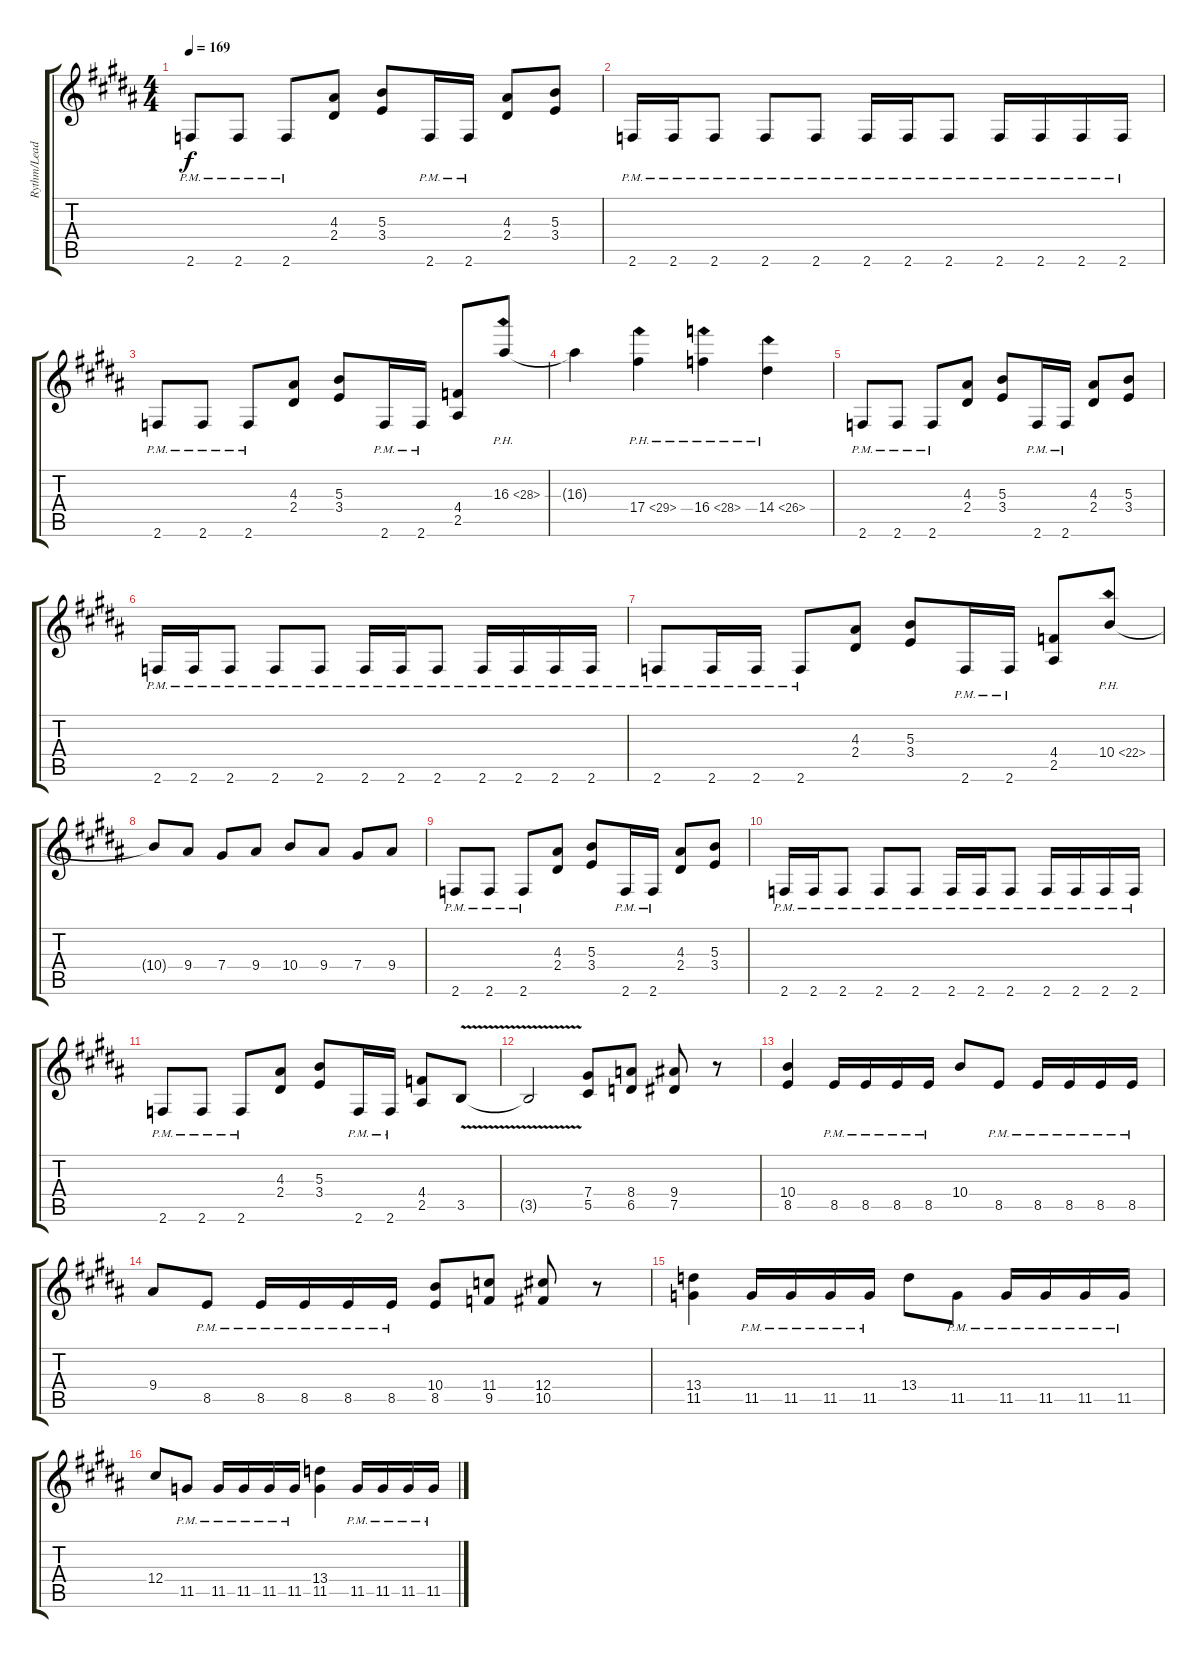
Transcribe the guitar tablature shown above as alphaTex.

\track ("Rythm/Lead 1" "Rythm/Lead") {instrument distortionguitar}
\staff {score tabs}
\tuning (Eb4 Bb3 Gb3 Db3 Ab2 Eb2) {hide}
\ts (4 4)
\tempo 169
\clef g2
\ks b
2.6{pm}.8{dy f} 2.6{pm}.8 2.6{pm}.8 (4.3 2.4).8 (5.3 3.4).8 2.6{pm}.16 2.6{pm}.16 (4.3 2.4).8 (5.3 3.4).8 |
2.6{pm}.16 2.6{pm}.16 2.6{pm}.8 2.6{pm}.8 2.6{pm}.8 2.6{pm}.16 2.6{pm}.16 2.6{pm}.8 2.6{pm}.16 2.6{pm}.16 2.6{pm}.16 2.6{pm}.16 |
2.6{pm}.8 2.6{pm}.8 2.6{pm}.8 (4.3 2.4).8 (5.3 3.4).8 2.6{pm}.16 2.6{pm}.16 (4.4 2.5).8 16.3{ph 12}.8 |
16.3{t}.4 17.4{ph 12}.4 16.4{ph 12}.4 14.4{ph 12}.4 |
2.6{pm}.8 2.6{pm}.8 2.6{pm}.8 (4.3 2.4).8 (5.3 3.4).8 2.6{pm}.16 2.6{pm}.16 (4.3 2.4).8 (5.3 3.4).8 |
2.6{pm}.16 2.6{pm}.16 2.6{pm}.8 2.6{pm}.8 2.6{pm}.8 2.6{pm}.16 2.6{pm}.16 2.6{pm}.8 2.6{pm}.16 2.6{pm}.16 2.6{pm}.16 2.6{pm}.16 |
2.6{pm}.8 2.6{pm}.16 2.6{pm}.16 2.6{pm}.8 (4.3 2.4).8 (5.3 3.4).8 2.6{pm}.16 2.6{pm}.16 (4.4 2.5).8 10.4{ph 12}.8 |
10.4{t}.8 9.4.8 7.4.8 9.4.8 10.4.8 9.4.8 7.4.8 9.4.8 |
2.6{pm}.8 2.6{pm}.8 2.6{pm}.8 (4.3 2.4).8 (5.3 3.4).8 2.6{pm}.16 2.6{pm}.16 (4.3 2.4).8 (5.3 3.4).8 |
2.6{pm}.16 2.6{pm}.16 2.6{pm}.8 2.6{pm}.8 2.6{pm}.8 2.6{pm}.16 2.6{pm}.16 2.6{pm}.8 2.6{pm}.16 2.6{pm}.16 2.6{pm}.16 2.6{pm}.16 |
2.6{pm}.8 2.6{pm}.8 2.6{pm}.8 (4.3 2.4).8 (5.3 3.4).8 2.6{pm}.16 2.6{pm}.16 (4.4 2.5).8 3.5{v}.8 |
3.5{t}.2 (7.4 5.5).8 (8.4 6.5).8 (9.4 7.5).8 r.8 |
(10.4 8.5).4 8.5{pm}.16 8.5{pm}.16 8.5{pm}.16 8.5{pm}.16 10.4.8 8.5{pm}.8 8.5{pm}.16 8.5{pm}.16 8.5{pm}.16 8.5{pm}.16 |
9.4.8 8.5{pm}.8 8.5{pm}.16 8.5{pm}.16 8.5{pm}.16 8.5{pm}.16 (10.4 8.5).8 (11.4 9.5).8 (12.4 10.5).8 r.8 |
(13.4 11.5).4 11.5{pm}.16 11.5{pm}.16 11.5{pm}.16 11.5{pm}.16 13.4.8 11.5{pm}.8 11.5{pm}.16 11.5{pm}.16 11.5{pm}.16 11.5{pm}.16 |
12.4.8 11.5{pm}.8 11.5{pm}.16 11.5{pm}.16 11.5{pm}.16 11.5{pm}.16 (13.4 11.5).4 11.5{pm}.16 11.5{pm}.16 11.5{pm}.16 11.5{pm}.16
